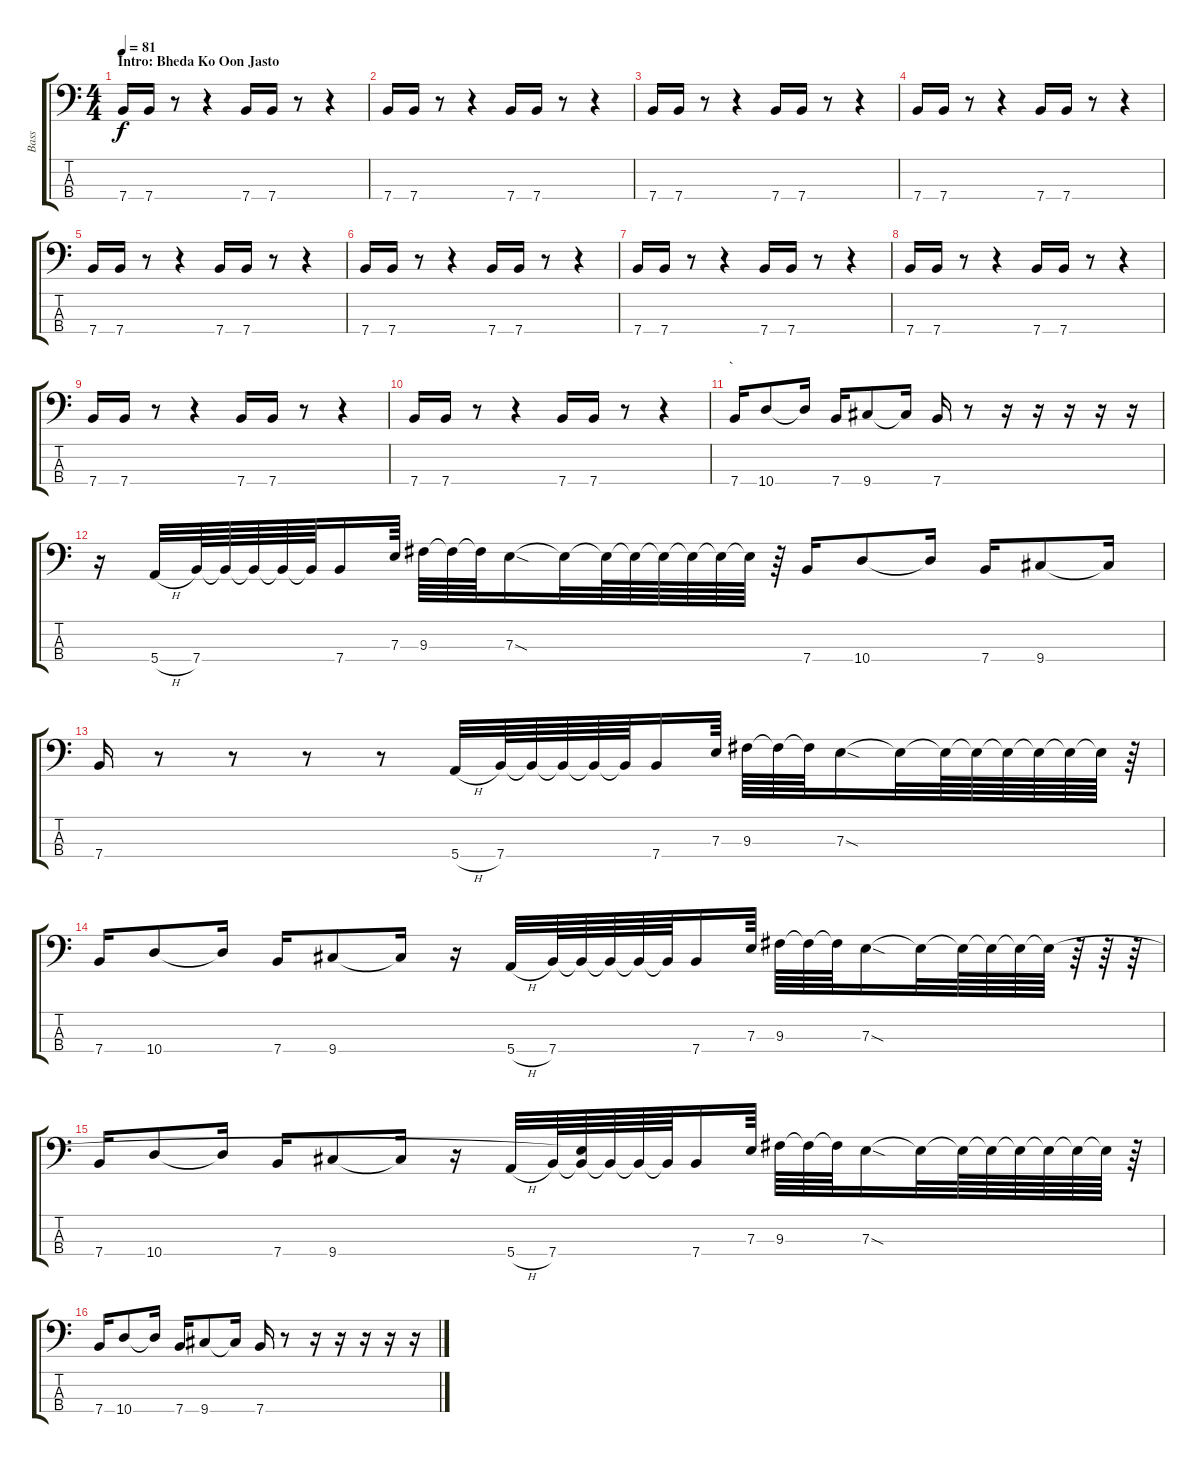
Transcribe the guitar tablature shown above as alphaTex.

\track ("Bass" "Bass") {instrument electricbassfinger}
\staff {score tabs}
\tuning (G2 D2 A1 E1) {hide}
\ts (4 4)
\section ("" "Intro: Bheda Ko Oon Jasto")
\tempo 81
\clef f4
\ks c
7.4.16{dy f instrument electricbassfinger} 7.4.16 r.8 r.4 7.4.16 7.4.16 r.8 r.4 |
7.4.16 7.4.16 r.8 r.4 7.4.16 7.4.16 r.8 r.4 |
7.4.16 7.4.16 r.8 r.4 7.4.16 7.4.16 r.8 r.4 |
7.4.16 7.4.16 r.8 r.4 7.4.16 7.4.16 r.8 r.4 |
7.4.16 7.4.16 r.8 r.4 7.4.16 7.4.16 r.8 r.4 |
7.4.16 7.4.16 r.8 r.4 7.4.16 7.4.16 r.8 r.4 |
7.4.16 7.4.16 r.8 r.4 7.4.16 7.4.16 r.8 r.4 |
7.4.16 7.4.16 r.8 r.4 7.4.16 7.4.16 r.8 r.4 |
7.4.16 7.4.16 r.8 r.4 7.4.16 7.4.16 r.8 r.4 |
7.4.16 7.4.16 r.8 r.4 7.4.16 7.4.16 r.8 r.4 |
\section ("" "`")
7.4.16 10.4.8 10.4{t}.16 7.4.16 9.4.8 9.4{t}.16 7.4.16 r.8 r.16 r.16 r.16 r.16 r.16 |
r.16 5.4{h}.32 7.4.64 7.4{t}.64 7.4{t}.64 7.4{t}.64 7.4{t}.64 7.4.16 7.3.64 9.3.64 9.3{t}.64 9.3{t}.64 7.3{sod}.16 7.3{t}.32 7.3{t}.64 7.3{t}.64 7.3{t}.64 7.3{t}.64 7.3{t}.64 7.3{t}.64 r.64 7.4.16 10.4.8 10.4{t}.16 7.4.16 9.4.8 9.4{t}.16 |
7.4.16 r.8 r.8 r.8 r.8 5.4{h}.32 7.4.64 7.4{t}.64 7.4{t}.64 7.4{t}.64 7.4{t}.64 7.4.16 7.3.64 9.3.64 9.3{t}.64 9.3{t}.64 7.3{sod}.16 7.3{t}.32 7.3{t}.64 7.3{t}.64 7.3{t}.64 7.3{t}.64 7.3{t}.64 7.3{t}.64 r.64 |
7.4.16 10.4.8 10.4{t}.16 7.4.16 9.4.8 9.4{t}.16 r.16 5.4{h}.32 7.4.64 7.4{t}.64 7.4{t}.64 7.4{t}.64 7.4{t}.64 7.4.16 7.3.64 9.3.64 9.3{t}.64 9.3{t}.64 7.3{sod}.16 7.3{t}.32 7.3{t}.64 7.3{t}.64 7.3{t}.64 7.3{t}.64 r.64 r.64 r.64 |
7.4.16 10.4.8 10.4{t}.16 7.4.16 9.4.8 9.4{t}.16 r.16 5.4{h}.32 7.4.64 (7.3{t} 7.4{t}).64 7.4{t}.64 7.4{t}.64 7.4{t}.64 7.4.16 7.3.64 9.3.64 9.3{t}.64 9.3{t}.64 7.3{sod}.16 7.3{t}.32 7.3{t}.64 7.3{t}.64 7.3{t}.64 7.3{t}.64 7.3{t}.64 7.3{t}.64 r.64 |
7.4.16 10.4.8 10.4{t}.16 7.4.16 9.4.8 9.4{t}.16 7.4.16 r.8 r.16 r.16 r.16 r.16 r.16
